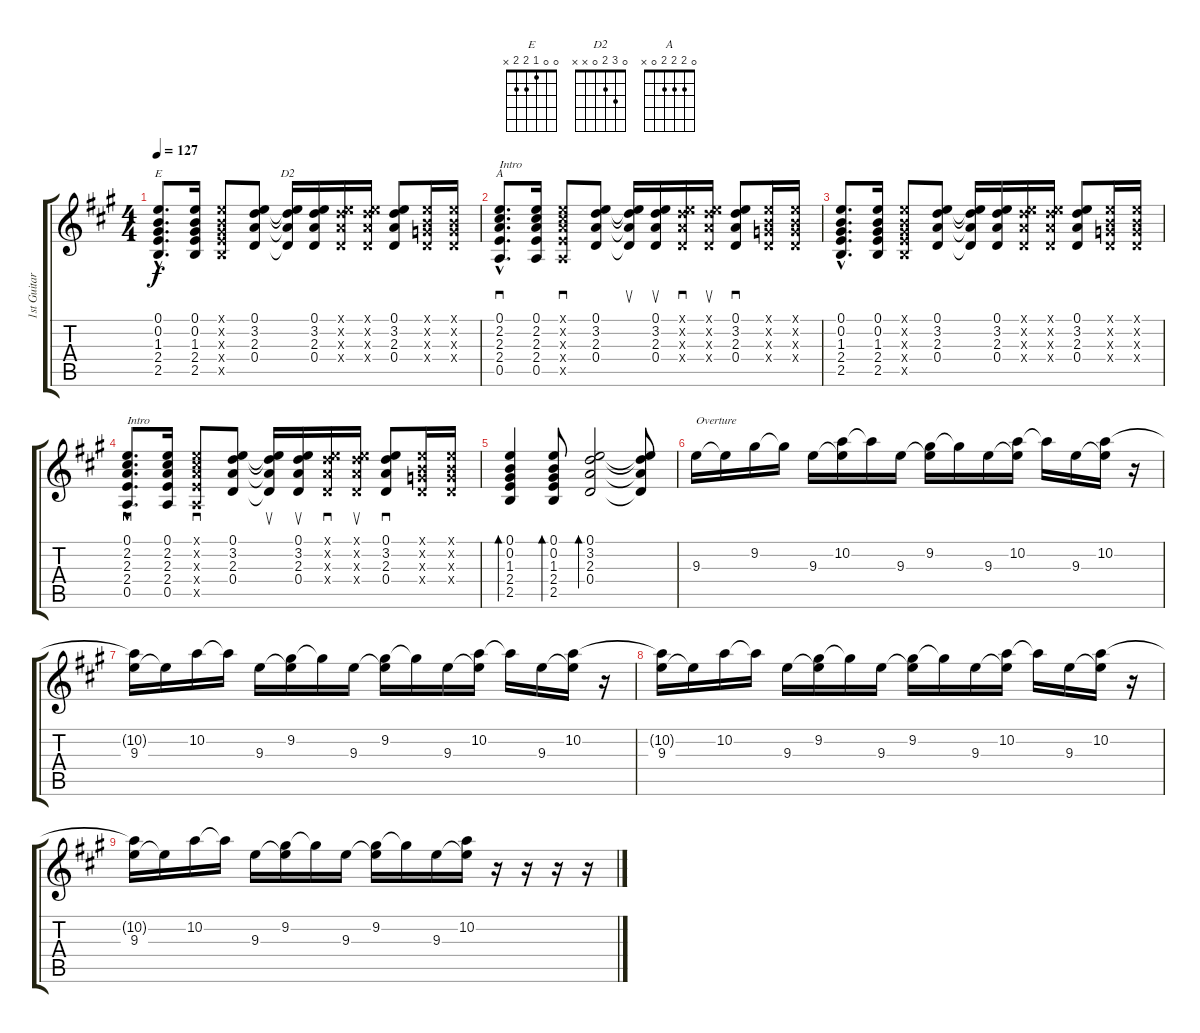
\track ("1st Guitar" "1st Guitar") {instrument acousticguitarsteel}
\staff {score tabs}
\tuning (E4 B3 G3 D3 A2 E2) {hide}
\chord ("E" 0 0 1 2 2 x)
\chord ("D2" 0 3 2 0 x x)
\chord ("A" 0 2 2 2 0 x)
\ts (4 4)
\tempo 127
\clef g2
\ks a
(0.1{hac} 0.2{hac} 1.3{hac} 2.4{hac} 2.5{hac}).8{d ch "E" dy f} (0.1 0.2 1.3 2.4 2.5).16 (0.1{x} 0.2{x} 1.3{x} 2.4{x} 2.5{x}).8 (0.1 3.2 2.3 0.4).8 (0.1{t} 3.2{t} 2.3{t} 0.4{t}).16{ch "D2"} (0.1 3.2 2.3 0.4).16 (0.1{x} 3.2{x} 2.3{x} 0.4{x}).16 (0.1{x} 3.2{x} 2.3{x} 0.4{x}).16 (0.1 3.2 2.3 0.4).8 (0.1{x} 0.2{x} 0.3{x} 0.4{x}).16 (0.1{x} 0.2{x} 0.3{x} 0.4{x}).16 |
(0.1{hac} 2.2 2.3{hac} 2.4{hac} 0.5{hac}).8{d sd ch "A" txt "Intro"} (0.1 2.2 2.3 2.4 0.5).16 (0.1{x} 2.2{x} 2.3{x} 2.4{x} 0.5{x}).8{sd} (0.1 3.2 2.3 0.4).8 (0.1{t} 3.2{t} 2.3{t} 0.4{t}).16{su} (0.1 3.2 2.3 0.4).16{su} (0.1{x} 3.2{x} 2.3{x} 0.4{x}).16{sd} (0.1{x} 3.2{x} 2.3{x} 0.4{x}).16{su} (0.1 3.2 2.3 0.4).8{sd} (0.1{x} 0.2{x} 0.3{x} 0.4{x}).16 (0.1{x} 0.2{x} 0.3{x} 0.4{x}).16 |
(0.1{hac} 0.2{hac} 1.3{hac} 2.4{hac} 2.5{hac}).8{d} (0.1 0.2 1.3 2.4 2.5).16 (0.1{x} 0.2{x} 1.3{x} 2.4{x} 2.5{x}).8 (0.1 3.2 2.3 0.4).8 (0.1{t} 3.2{t} 2.3{t} 0.4{t}).16 (0.1 3.2 2.3 0.4).16 (0.1{x} 3.2{x} 2.3{x} 0.4{x}).16 (0.1{x} 3.2{x} 2.3{x} 0.4{x}).16 (0.1 3.2 2.3 0.4).8 (0.1{x} 0.2{x} 0.3{x} 0.4{x}).16 (0.1{x} 0.2{x} 0.3{x} 0.4{x}).16 |
(0.1{hac} 2.2 2.3{hac} 2.4{hac} 0.5{hac}).8{d sd txt "Intro"} (0.1 2.2 2.3 2.4 0.5).16 (0.1{x} 2.2{x} 2.3{x} 2.4{x} 0.5{x}).8{sd} (0.1 3.2 2.3 0.4).8 (0.1{t} 3.2{t} 2.3{t} 0.4{t}).16{su} (0.1 3.2 2.3 0.4).16{su} (0.1{x} 3.2{x} 2.3{x} 0.4{x}).16{sd} (0.1{x} 3.2{x} 2.3{x} 0.4{x}).16{su} (0.1 3.2 2.3 0.4).8{sd} (0.1{x} 0.2{x} 0.3{x} 0.4{x}).16 (0.1{x} 0.2{x} 0.3{x} 0.4{x}).16 |
(0.1 0.2 1.3 2.4 2.5).4{bd 60} (0.1 0.2 1.3 2.4 2.5).8{bd 60} (0.1 3.2 2.3 0.4).2{bd 60} (0.1{t} 3.2{t} 2.3{t} 0.4{t}).8 |
9.3.16{txt "Overture"} 9.3{t}.16 9.2.16 9.2{t}.16 9.3.16 (10.2 9.3{t}).16 10.2{t}.16 9.3.16 (9.2 9.3{t}).16 9.2{t}.16 9.3.16 (10.2 9.3{t}).16 10.2{t}.16 9.3.16 (10.2 9.3{t}).16 r.16 |
(10.2{t} 9.3).16 9.3{t}.16 10.2.16 10.2{t}.16 9.3.16 (9.2 9.3{t}).16 9.2{t}.16 9.3.16 (9.2 9.3{t}).16 9.2{t}.16 9.3.16 (10.2 9.3{t}).16 10.2{t}.16 9.3.16 (10.2 9.3{t}).16 r.16 |
(10.2{t} 9.3).16{volume 0} 9.3{t}.16 10.2.16 10.2{t}.16 9.3.16 (9.2 9.3{t}).16 9.2{t}.16 9.3.16 (9.2 9.3{t}).16 9.2{t}.16 9.3.16 (10.2 9.3{t}).16 10.2{t}.16 9.3.16 (10.2 9.3{t}).16 r.16 |
(10.2{t} 9.3).16 9.3{t}.16 10.2.16 10.2{t}.16 9.3.16 (9.2 9.3{t}).16 9.2{t}.16 9.3.16 (9.2 9.3{t}).16 9.2{t}.16 9.3.16 (10.2 9.3{t}).16 r.16 r.16 r.16 r.16
